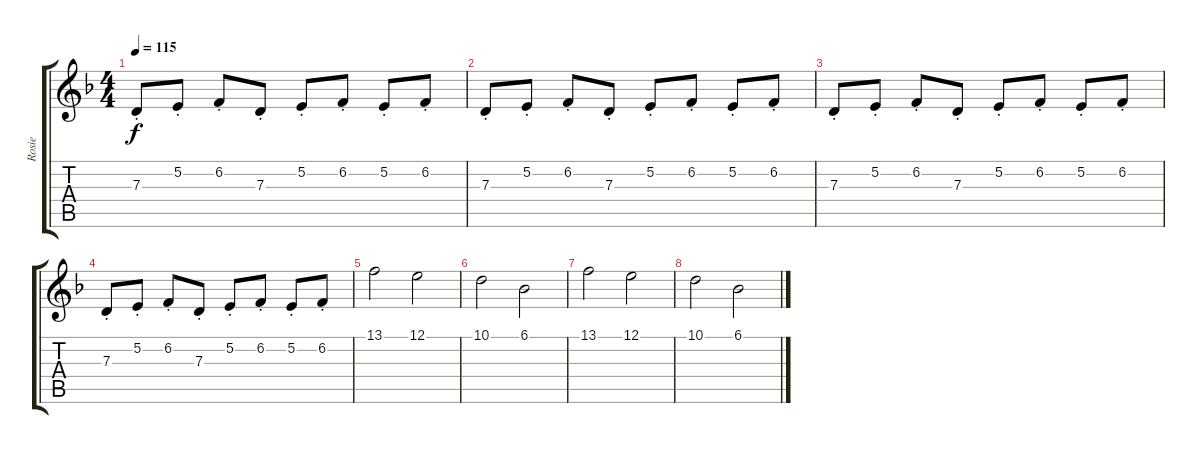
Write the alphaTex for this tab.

\track ("Rosie" "Rosie") {instrument pad1newage}
\staff {score tabs}
\tuning (E4 B3 G3 D3 A2 E2) {hide}
\ts (4 4)
\tempo 115
\clef g2
\ks dminor
7.3{st}.8{dy f} 5.2{st}.8 6.2{st}.8 7.3{st}.8 5.2{st}.8 6.2{st}.8 5.2{st}.8 6.2{st}.8 |
7.3{st}.8 5.2{st}.8 6.2{st}.8 7.3{st}.8 5.2{st}.8 6.2{st}.8 5.2{st}.8 6.2{st}.8 |
7.3{st}.8 5.2{st}.8 6.2{st}.8 7.3{st}.8 5.2{st}.8 6.2{st}.8 5.2{st}.8 6.2{st}.8 |
7.3{st}.8 5.2{st}.8 6.2{st}.8 7.3{st}.8 5.2{st}.8 6.2{st}.8 5.2{st}.8 6.2{st}.8 |
13.1.2 12.1.2 |
10.1.2 6.1.2 |
13.1.2 12.1.2 |
10.1.2 6.1.2
